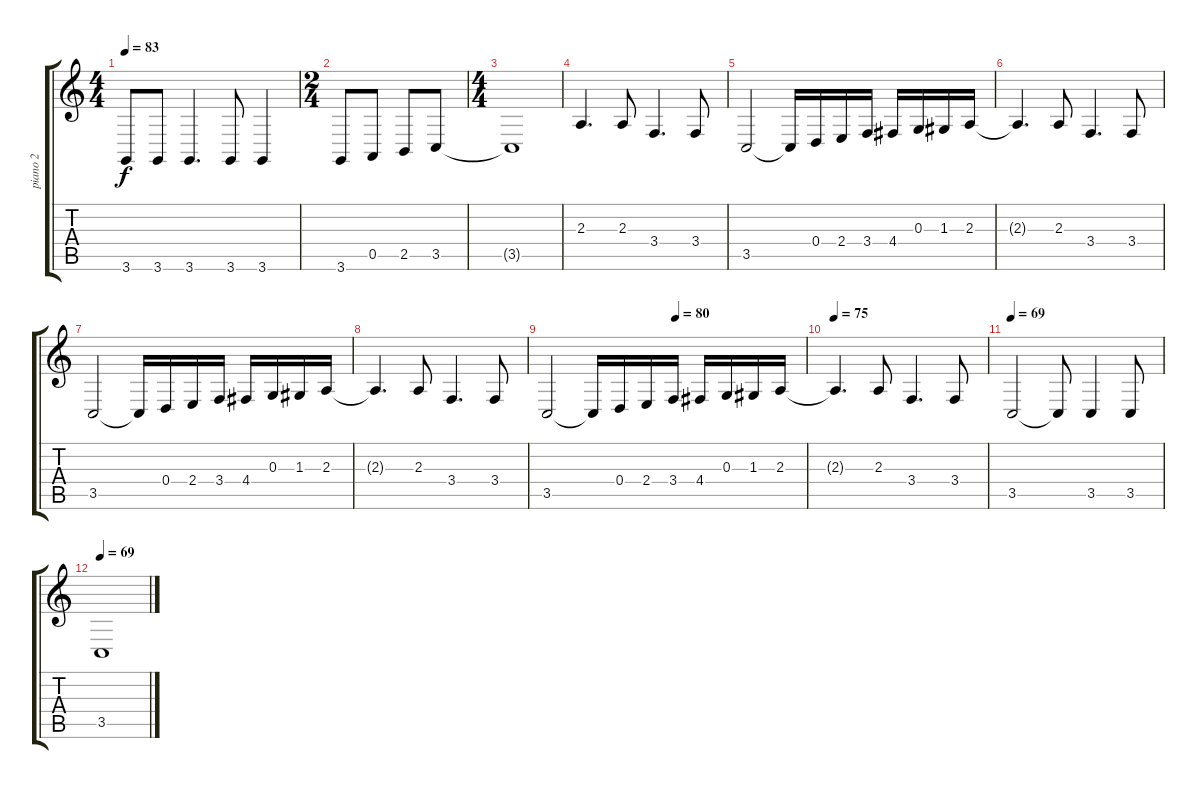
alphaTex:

\track ("piano 2" "piano 2") {instrument acousticgrandpiano}
\staff {score tabs}
\tuning (E4 B3 G3 D3 A2 E2) {hide}
\ts (4 4)
\tempo 83
\clef g2
\ks c
3.6{t}.8{dy f} 3.6.8 3.6.4{d} 3.6.8 3.6.4 |
\ts (2 4)
3.6.8 0.5.8 2.5.8 3.5.8 |
\ts (4 4)
3.5{t}.1 |
2.3.4{d} 2.3.8 3.4.4{d} 3.4.8 |
3.5.2 3.5{t}.16 0.4.16 2.4.16 3.4.16 4.4.16 0.3.16 1.3.16 2.3.16 |
2.3{t}.4{d} 2.3.8 3.4.4{d} 3.4.8 |
3.5.2 3.5{t}.16 0.4.16 2.4.16 3.4.16 4.4.16 0.3.16 1.3.16 2.3.16 |
2.3{t}.4{d} 2.3.8 3.4.4{d} 3.4.8 |
\tempo (80 0.5)
3.5.2 3.5{t}.16 0.4.16 2.4.16 3.4.16 4.4.16 0.3.16 1.3.16 2.3.16 |
\tempo 75
2.3{t}.4{d} 2.3.8 3.4.4{d} 3.4.8 |
\tempo 69
3.5.2 3.5{t}.8 3.5.4 3.5.8 |
\tempo 69
3.5.1
